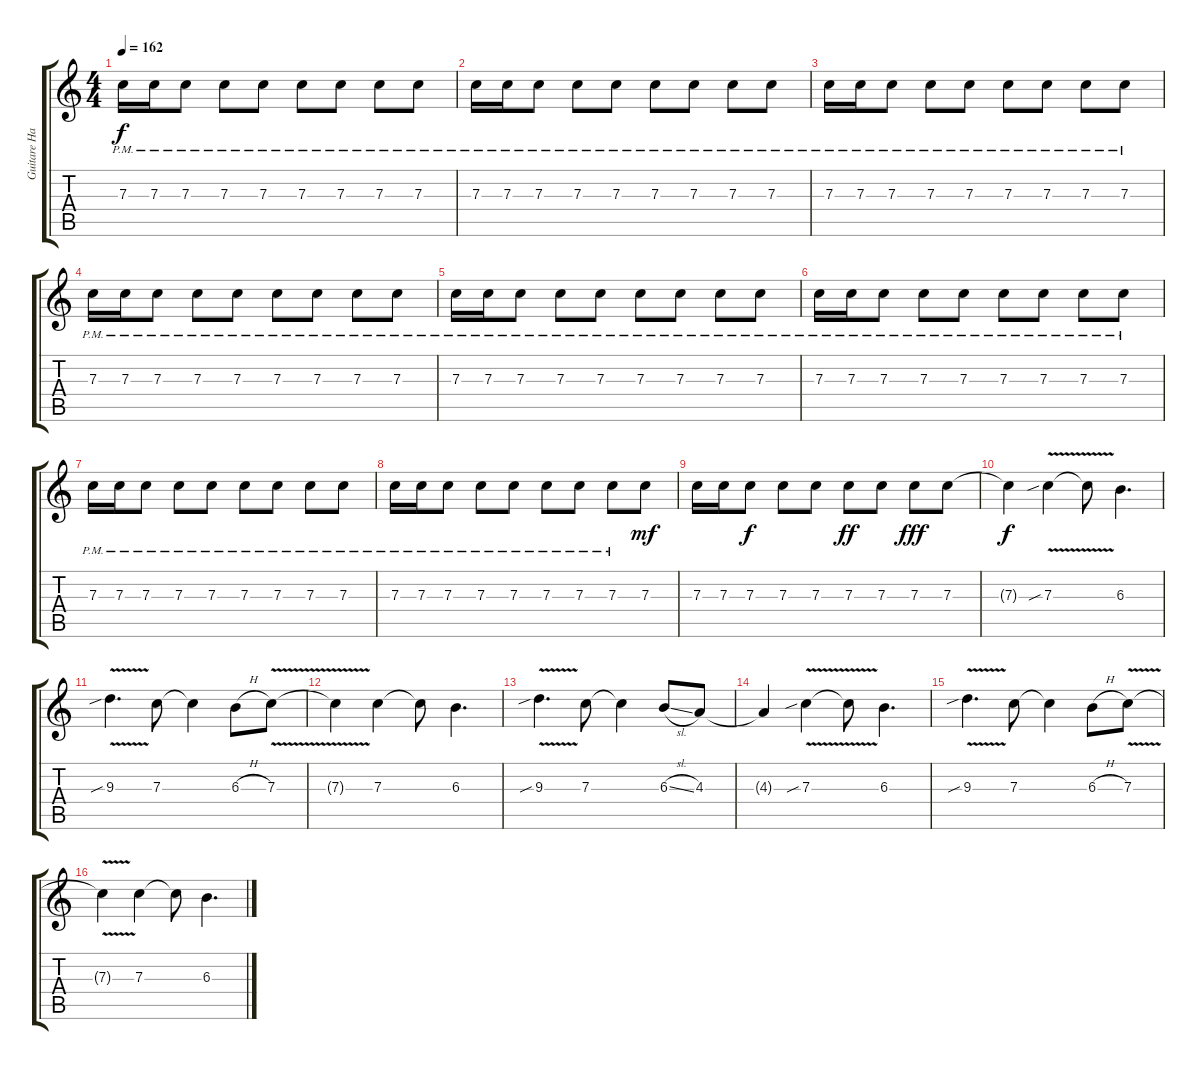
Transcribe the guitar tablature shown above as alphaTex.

\track ("Guitare Harmonique 2" "Guitare Ha") {instrument distortionguitar}
\staff {score tabs}
\tuning (D4 A3 F3 C3 G2 C2) {hide}
\ts (4 4)
\tempo 162
\clef g2
\ks c
7.3{pm}.16{dy f} 7.3{pm}.16 7.3{pm}.8 7.3{pm}.8 7.3{pm}.8 7.3{pm}.8 7.3{pm}.8 7.3{pm}.8 7.3{pm}.8 |
7.3{pm}.16 7.3{pm}.16 7.3{pm}.8 7.3{pm}.8 7.3{pm}.8 7.3{pm}.8 7.3{pm}.8 7.3{pm}.8 7.3{pm}.8 |
7.3{pm}.16 7.3{pm}.16 7.3{pm}.8 7.3{pm}.8 7.3{pm}.8 7.3{pm}.8 7.3{pm}.8 7.3{pm}.8 7.3{pm}.8 |
7.3{pm}.16 7.3{pm}.16 7.3{pm}.8 7.3{pm}.8 7.3{pm}.8 7.3{pm}.8 7.3{pm}.8 7.3{pm}.8 7.3{pm}.8 |
7.3{pm}.16 7.3{pm}.16 7.3{pm}.8 7.3{pm}.8 7.3{pm}.8 7.3{pm}.8 7.3{pm}.8 7.3{pm}.8 7.3{pm}.8 |
7.3{pm}.16 7.3{pm}.16 7.3{pm}.8 7.3{pm}.8 7.3{pm}.8 7.3{pm}.8 7.3{pm}.8 7.3{pm}.8 7.3{pm}.8 |
7.3{pm}.16 7.3{pm}.16 7.3{pm}.8 7.3{pm}.8 7.3{pm}.8 7.3{pm}.8 7.3{pm}.8 7.3{pm}.8 7.3{pm}.8 |
7.3{pm}.16 7.3{pm}.16 7.3{pm}.8 7.3{pm}.8 7.3{pm}.8 7.3{pm}.8 7.3{pm}.8 7.3{pm}.8 7.3.8{dy mf} |
7.3.16 7.3.16 7.3.8{dy f} 7.3.8 7.3.8 7.3.8{dy ff} 7.3.8 7.3.8{dy fff} 7.3.8 |
7.3{t}.4{dy f} 7.3{v sib}.4 7.3{t}.8 6.3.4{d} |
9.3{v sib}.4{d} 7.3.8 7.3{t}.4 6.3{h}.8 7.3{v}.8 |
7.3{t}.4 7.3.4 7.3{t}.8 6.3.4{d} |
9.3{v sib}.4{d} 7.3.8 7.3{t}.4 6.3{sl}.8 4.3.8 |
4.3{t}.4 7.3{v sib}.4 7.3{t}.8 6.3.4{d} |
9.3{v sib}.4{d} 7.3.8 7.3{t}.4 6.3{h}.8 7.3{v}.8 |
7.3{t}.4 7.3.4 7.3{t}.8 6.3.4{d}
